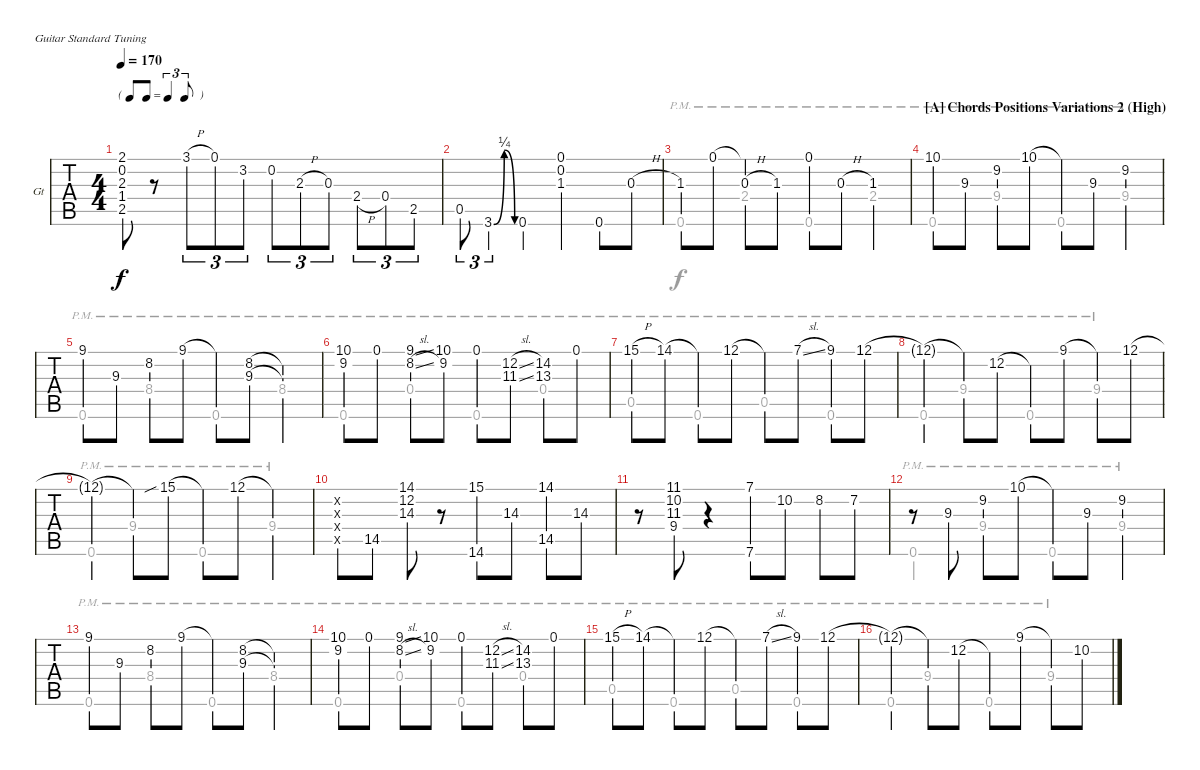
\bracketExtendMode nobrackets
\firstSystemTrackNameOrientation horizontal
\otherSystemsTrackNameOrientation horizontal
\track ("Guitar" "Gt") {instrument electricguitarjazz}
\staff {tabs}
\tuning (E4 B3 G3 D3 A2 E2)
\voice
\ts (4 4)
\tf triplet8th
\tempo 170
\clef g2
\ks e
(0.2 2.5 1.4 2.3 2.1).8{dy f} r.8 3.1{h}.8{tu (3 2)} 0.1.8{tu (3 2)} 3.2.8{tu (3 2)} 0.2.8{tu (3 2)} 2.3{h}.8{tu (3 2)} 0.3.8{tu (3 2)} 2.4{h}.8{tu (3 2)} 0.4.8{tu (3 2)} 2.5.8{tu (3 2)} |
0.5.8{tu (3 2)} 3.6{be (bendrelease 0 0 30.599999999999998 1 30.599999999999998 1 59.4 0)}.4{tu (3 2)} 0.6.4 (1.3 0.2 0.1).4 0.6.8 0.3{h}.8 |
1.3.8 0.1.8 (0.1{t} 0.3{h}).8 1.3.8 0.1.8 0.3{h}.8 1.3.4 |
\section ("A" "Chords Positions Variations 2 (High)")
10.1.8 9.3.8 9.2.8 10.1.8 10.1{t}.8 9.3.8 9.2.4 |
9.1.8 9.3.8 8.2.8 9.1.8 9.1{t}.8 (9.3 8.2).8 (8.2{t} 9.3{t}).4 |
(10.1 9.2).8 0.1.8 (9.1{ss} 8.2{sl}).8 (10.1 9.2).8 0.1.8 (12.2{sl} 11.3{sl}).8 (14.2 13.3).8 0.1.8 |
15.1{h}.8 14.1.8 14.1{t}.8 12.1.8 12.1{t}.8 7.1{sl}.8 9.1.8 12.1.8 |
12.1{t}.4 12.1{t}.8 12.2.8 12.2{t}.8 9.1.8 9.1{t}.8 12.1.8 |
12.1{t}.4 12.1{t}.8 15.1{sib}.8 15.1{t}.8 12.1.8 12.1{t}.4 |
(0.5{x} 0.4{x} 0.3{x} 0.2{x}).8 14.5.8 (12.2 14.3 14.1).8 r.8 (14.6 15.1).8 14.3.8 (14.1 14.5).8 14.3.8 |
r.8 (11.3 10.2 11.1 9.4).8 r.4 (7.6 7.1).8 10.2.8 8.2.8 7.2.8 |
r.8 9.3.8 9.2.8 10.1.8 10.1{t}.8 9.3.8 9.2.4 |
9.1.8 9.3.8 8.2.8 9.1.8 9.1{t}.8 (9.3 8.2).8 (8.2{t} 9.3{t}).4 |
(10.1 9.2).8 0.1.8 (9.1{ss} 8.2{sl}).8 (10.1 9.2).8 0.1.8 (12.2{sl} 11.3{sl}).8 (14.2 13.3).8 0.1.8 |
15.1{h}.8 14.1.8 14.1{t}.8 12.1.8 12.1{t}.8 7.1{sl}.8 9.1.8 12.1.8 |
12.1{t}.4 12.1{t}.8 12.2.8 12.2{t}.8 9.1.8 9.1{t}.8 10.2.8
\voice
\clef g2
\ottava regular
\simile none
\ks e
|
|
0.6{pm}.4 2.4{pm}.4 0.6{pm}.4 2.4{pm}.4 |
0.6{pm}.4 9.4{pm}.4 0.6{pm}.4 9.4{pm}.4 |
0.6{pm}.4 8.4{pm}.4 0.6{pm}.4 8.4{pm}.4 |
0.6{pm}.4 0.4{pm}.4 0.6{pm}.4 0.4{pm}.4 |
0.5{pm}.4 0.6{pm}.4 0.5{pm}.4 0.6{pm}.4 |
0.6{pm}.4 9.4{pm}.4 0.6{pm}.4 9.4{pm}.4 |
0.6{pm}.4 9.4{pm}.4 0.6{pm}.4 9.4{pm}.4 |
|
|
0.6{pm}.4 9.4{pm}.4 0.6{pm}.4 9.4{pm}.4 |
0.6{pm}.4 8.4{pm}.4 0.6{pm}.4 8.4{pm}.4 |
0.6{pm}.4 0.4{pm}.4 0.6{pm}.4 0.4{pm}.4 |
0.5{pm}.4 0.6{pm}.4 0.5{pm}.4 0.6{pm}.4 |
0.6{pm}.4 9.4{pm}.4 0.6{pm}.4 9.4{pm}.4
